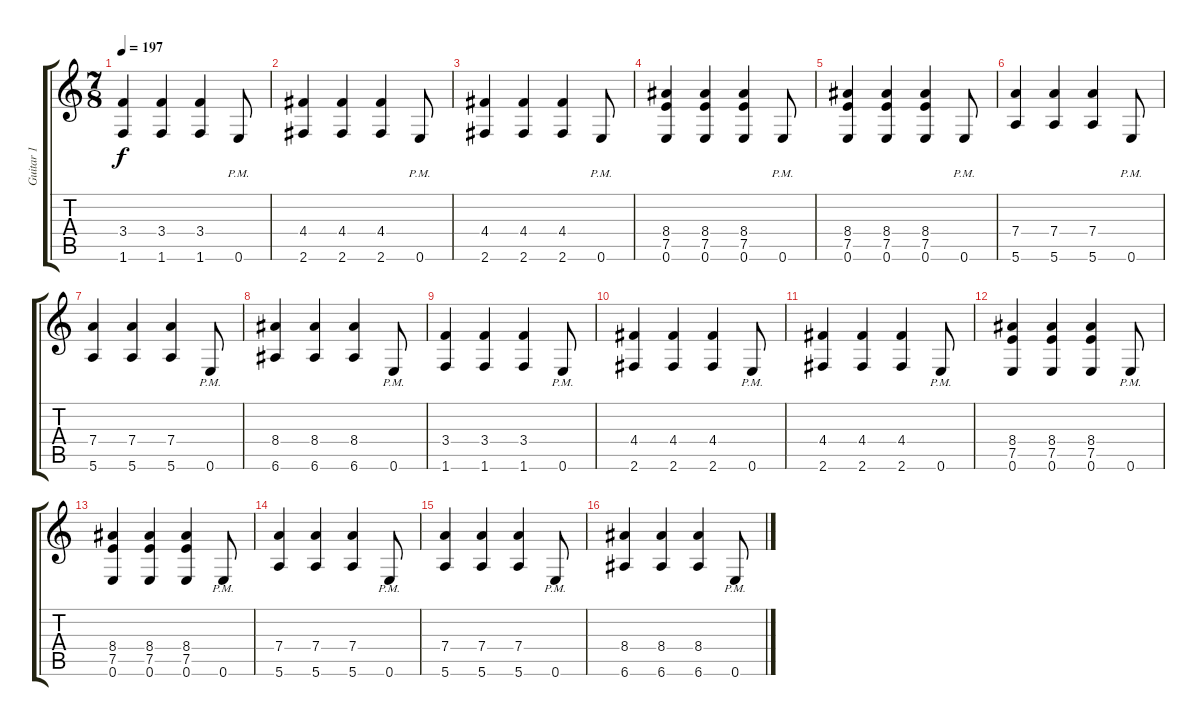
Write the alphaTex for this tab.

\track ("Guitar 1" "Guitar 1") {instrument distortionguitar}
\staff {score tabs}
\tuning (E4 B3 G3 D3 A2 E2) {hide}
\ts (7 8)
\tempo 197
\clef g2
\ks c
(3.4 1.6).4{dy f} (3.4 1.6).4 (3.4 1.6).4 0.6{pm}.8 |
(4.4 2.6).4 (4.4 2.6).4 (4.4 2.6).4 0.6{pm}.8 |
(4.4 2.6).4 (4.4 2.6).4 (4.4 2.6).4 0.6{pm}.8 |
(8.4 7.5 0.6).4 (8.4 7.5 0.6).4 (8.4 7.5 0.6).4 0.6{pm}.8 |
(8.4 7.5 0.6).4 (8.4 7.5 0.6).4 (8.4 7.5 0.6).4 0.6{pm}.8 |
(7.4 5.6).4 (7.4 5.6).4 (7.4 5.6).4 0.6{pm}.8 |
(7.4 5.6).4 (7.4 5.6).4 (7.4 5.6).4 0.6{pm}.8 |
(8.4 6.6).4 (8.4 6.6).4 (8.4 6.6).4 0.6{pm}.8 |
(3.4 1.6).4 (3.4 1.6).4 (3.4 1.6).4 0.6{pm}.8 |
(4.4 2.6).4{volume 15} (4.4 2.6).4 (4.4 2.6).4 0.6{pm}.8 |
(4.4 2.6).4 (4.4 2.6).4 (4.4 2.6).4 0.6{pm}.8 |
(8.4 7.5 0.6).4 (8.4 7.5 0.6).4 (8.4 7.5 0.6).4 0.6{pm}.8 |
(8.4 7.5 0.6).4 (8.4 7.5 0.6).4 (8.4 7.5 0.6).4 0.6{pm}.8 |
(7.4 5.6).4 (7.4 5.6).4 (7.4 5.6).4 0.6{pm}.8 |
(7.4 5.6).4 (7.4 5.6).4 (7.4 5.6).4 0.6{pm}.8 |
(8.4 6.6).4 (8.4 6.6).4 (8.4 6.6).4 0.6{pm}.8
